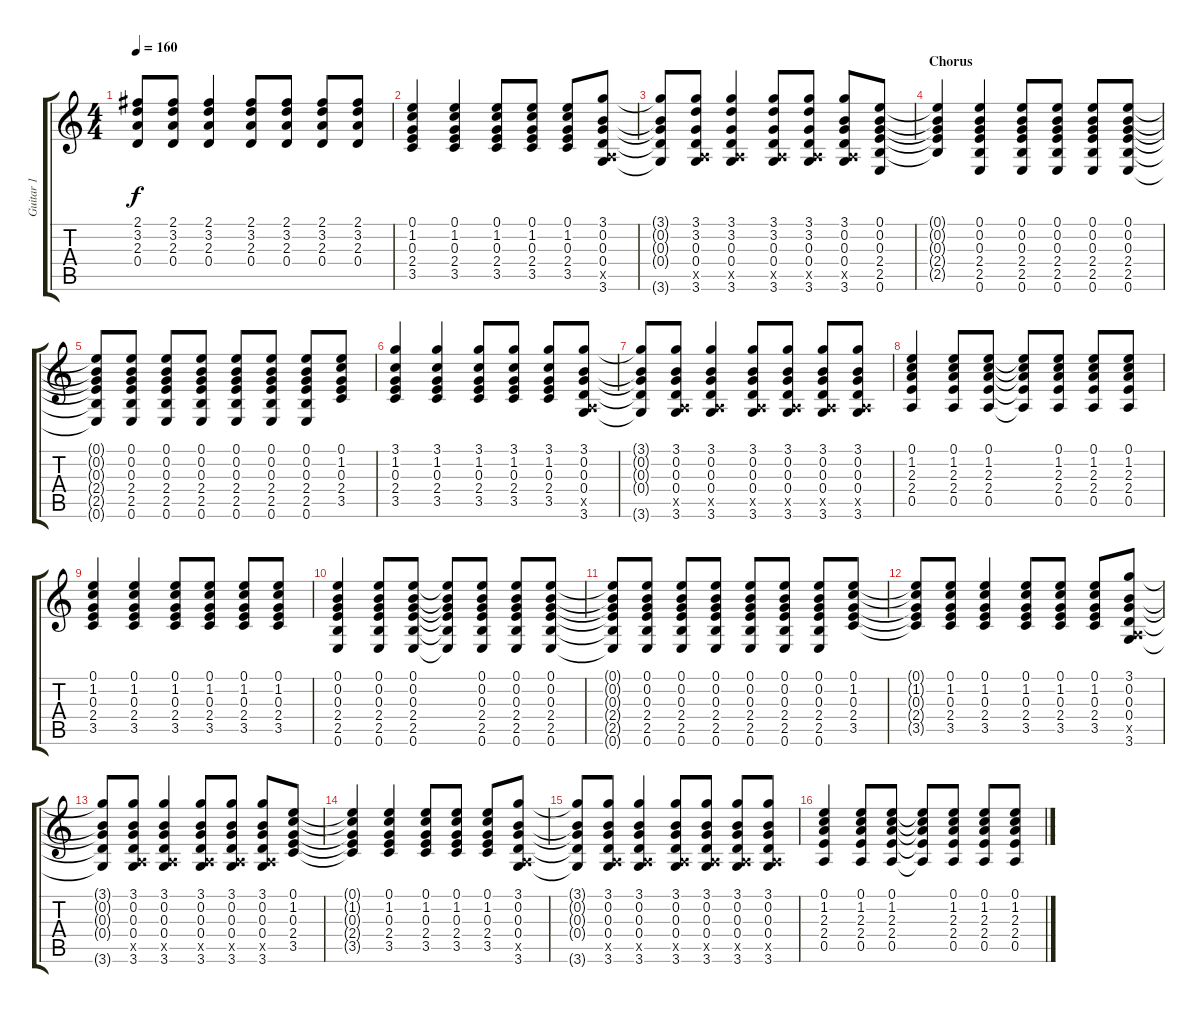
\track ("Guitar 1" "Guitar 1") {instrument acousticguitarsteel}
\staff {score tabs}
\tuning (E4 B3 G3 D3 A2 E2) {hide}
\ts (4 4)
\tempo 160
\clef g2
\ks c
(2.1{t} 3.2{t} 2.3{t} 0.4{t}).8{dy f} (2.1 3.2 2.3 0.4).8 (2.1 3.2 2.3 0.4).4 (2.1 3.2 2.3 0.4).8 (2.1 3.2 2.3 0.4).8 (2.1 3.2 2.3 0.4).8 (2.1 3.2 2.3 0.4).8 |
(0.1 1.2 0.3 2.4 3.5).4 (0.1 1.2 0.3 2.4 3.5).4 (0.1 1.2 0.3 2.4 3.5).8 (0.1 1.2 0.3 2.4 3.5).8 (0.1 1.2 0.3 2.4 3.5).8 (3.1 0.2 0.3 0.4 0.5{x} 3.6).8 |
(3.1{t} 0.2{t} 0.3{t} 0.4{t} 3.6{t}).8 (3.1 3.2 0.3 0.4 0.5{x} 3.6).8 (3.1 3.2 0.3 0.4 0.5{x} 3.6).4 (3.1 3.2 0.3 0.4 0.5{x} 3.6).8 (3.1 3.2 0.3 0.4 0.5{x} 3.6).8 (3.1 0.2 0.3 0.4 0.5{x} 3.6).8 (0.1 0.2 0.3 2.4 2.5 0.6).8 |
\section ("" "Chorus")
(0.1{t} 0.2{t} 0.3{t} 2.4{t} 2.5{t}).4 (0.1 0.2 0.3 2.4 2.5 0.6).4 (0.1 0.2 0.3 2.4 2.5 0.6).8 (0.1 0.2 0.3 2.4 2.5 0.6).8 (0.1 0.2 0.3 2.4 2.5 0.6).8 (0.1 0.2 0.3 2.4 2.5 0.6).8 |
(0.1{t} 0.2{t} 0.3{t} 2.4{t} 2.5{t} 0.6{t}).8 (0.1 0.2 0.3 2.4 2.5 0.6).8 (0.1 0.2 0.3 2.4 2.5 0.6).8 (0.1 0.2 0.3 2.4 2.5 0.6).8 (0.1 0.2 0.3 2.4 2.5 0.6).8 (0.1 0.2 0.3 2.4 2.5 0.6).8 (0.1 0.2 0.3 2.4 2.5 0.6).8 (0.1 1.2 0.3 2.4 3.5).8 |
(3.1 1.2 0.3 2.4 3.5).4 (3.1 1.2 0.3 2.4 3.5).4 (3.1 1.2 0.3 2.4 3.5).8 (3.1 1.2 0.3 2.4 3.5).8 (3.1 1.2 0.3 2.4 3.5).8 (3.1 0.2 0.3 0.4 0.5{x} 3.6).8 |
(3.1{t} 0.2{t} 0.3{t} 0.4{t} 3.6{t}).8 (3.1 0.2 0.3 0.4 0.5{x} 3.6).8 (3.1 0.2 0.3 0.4 0.5{x} 3.6).4 (3.1 0.2 0.3 0.4 0.5{x} 3.6).8 (3.1 0.2 0.3 0.4 0.5{x} 3.6).8 (3.1 0.2 0.3 0.4 0.5{x} 3.6).8 (3.1 0.2 0.3 0.4 0.5{x} 3.6).8 |
(0.1 1.2 2.3 2.4 0.5).4 (0.1 1.2 2.3 2.4 0.5).8 (0.1 1.2 2.3 2.4 0.5).8 (0.1{t} 1.2{t} 2.3{t} 2.4{t} 0.5{t}).8 (0.1 1.2 2.3 2.4 0.5).8 (0.1 1.2 2.3 2.4 0.5).8 (0.1 1.2 2.3 2.4 0.5).8 |
(0.1 1.2 0.3 2.4 3.5).4 (0.1 1.2 0.3 2.4 3.5).4 (0.1 1.2 0.3 2.4 3.5).8 (0.1 1.2 0.3 2.4 3.5).8 (0.1 1.2 0.3 2.4 3.5).8 (0.1 1.2 0.3 2.4 3.5).8 |
(0.1 0.2 0.3 2.4 2.5 0.6).4 (0.1 0.2 0.3 2.4 2.5 0.6).8 (0.1 0.2 0.3 2.4 2.5 0.6).8 (0.1{t} 0.2{t} 0.3{t} 2.4{t} 2.5{t} 0.6{t}).8 (0.1 0.2 0.3 2.4 2.5 0.6).8 (0.1 0.2 0.3 2.4 2.5 0.6).8 (0.1 0.2 0.3 2.4 2.5 0.6).8 |
(0.1{t} 0.2{t} 0.3{t} 2.4{t} 2.5{t} 0.6{t}).8 (0.1 0.2 0.3 2.4 2.5 0.6).8 (0.1 0.2 0.3 2.4 2.5 0.6).8 (0.1 0.2 0.3 2.4 2.5 0.6).8 (0.1 0.2 0.3 2.4 2.5 0.6).8 (0.1 0.2 0.3 2.4 2.5 0.6).8 (0.1 0.2 0.3 2.4 2.5 0.6).8 (0.1 1.2 0.3 2.4 3.5).8 |
(0.1{t} 1.2{t} 0.3{t} 2.4{t} 3.5{t}).8 (0.1 1.2 0.3 2.4 3.5).8 (0.1 1.2 0.3 2.4 3.5).4 (0.1 1.2 0.3 2.4 3.5).8 (0.1 1.2 0.3 2.4 3.5).8 (0.1 1.2 0.3 2.4 3.5).8 (3.1 0.2 0.3 0.4 0.5{x} 3.6).8 |
(3.1{t} 0.2{t} 0.3{t} 0.4{t} 3.6{t}).8 (3.1 0.2 0.3 0.4 0.5{x} 3.6).8 (3.1 0.2 0.3 0.4 0.5{x} 3.6).4 (3.1 0.2 0.3 0.4 0.5{x} 3.6).8 (3.1 0.2 0.3 0.4 0.5{x} 3.6).8 (3.1 0.2 0.3 0.4 0.5{x} 3.6).8 (0.1 1.2 0.3 2.4 3.5).8 |
(0.1{t} 1.2{t} 0.3{t} 2.4{t} 3.5{t}).4 (0.1 1.2 0.3 2.4 3.5).4 (0.1 1.2 0.3 2.4 3.5).8 (0.1 1.2 0.3 2.4 3.5).8 (0.1 1.2 0.3 2.4 3.5).8 (3.1 0.2 0.3 0.4 0.5{x} 3.6).8 |
(3.1{t} 0.2{t} 0.3{t} 0.4{t} 3.6{t}).8 (3.1 0.2 0.3 0.4 0.5{x} 3.6).8 (3.1 0.2 0.3 0.4 0.5{x} 3.6).4 (3.1 0.2 0.3 0.4 0.5{x} 3.6).8 (3.1 0.2 0.3 0.4 0.5{x} 3.6).8 (3.1 0.2 0.3 0.4 0.5{x} 3.6).8 (3.1 0.2 0.3 0.4 0.5{x} 3.6).8 |
(0.1 1.2 2.3 2.4 0.5).4 (0.1 1.2 2.3 2.4 0.5).8 (0.1 1.2 2.3 2.4 0.5).8 (0.1{t} 1.2{t} 2.3{t} 2.4{t} 0.5{t}).8 (0.1 1.2 2.3 2.4 0.5).8 (0.1 1.2 2.3 2.4 0.5).8 (0.1 1.2 2.3 2.4 0.5).8
